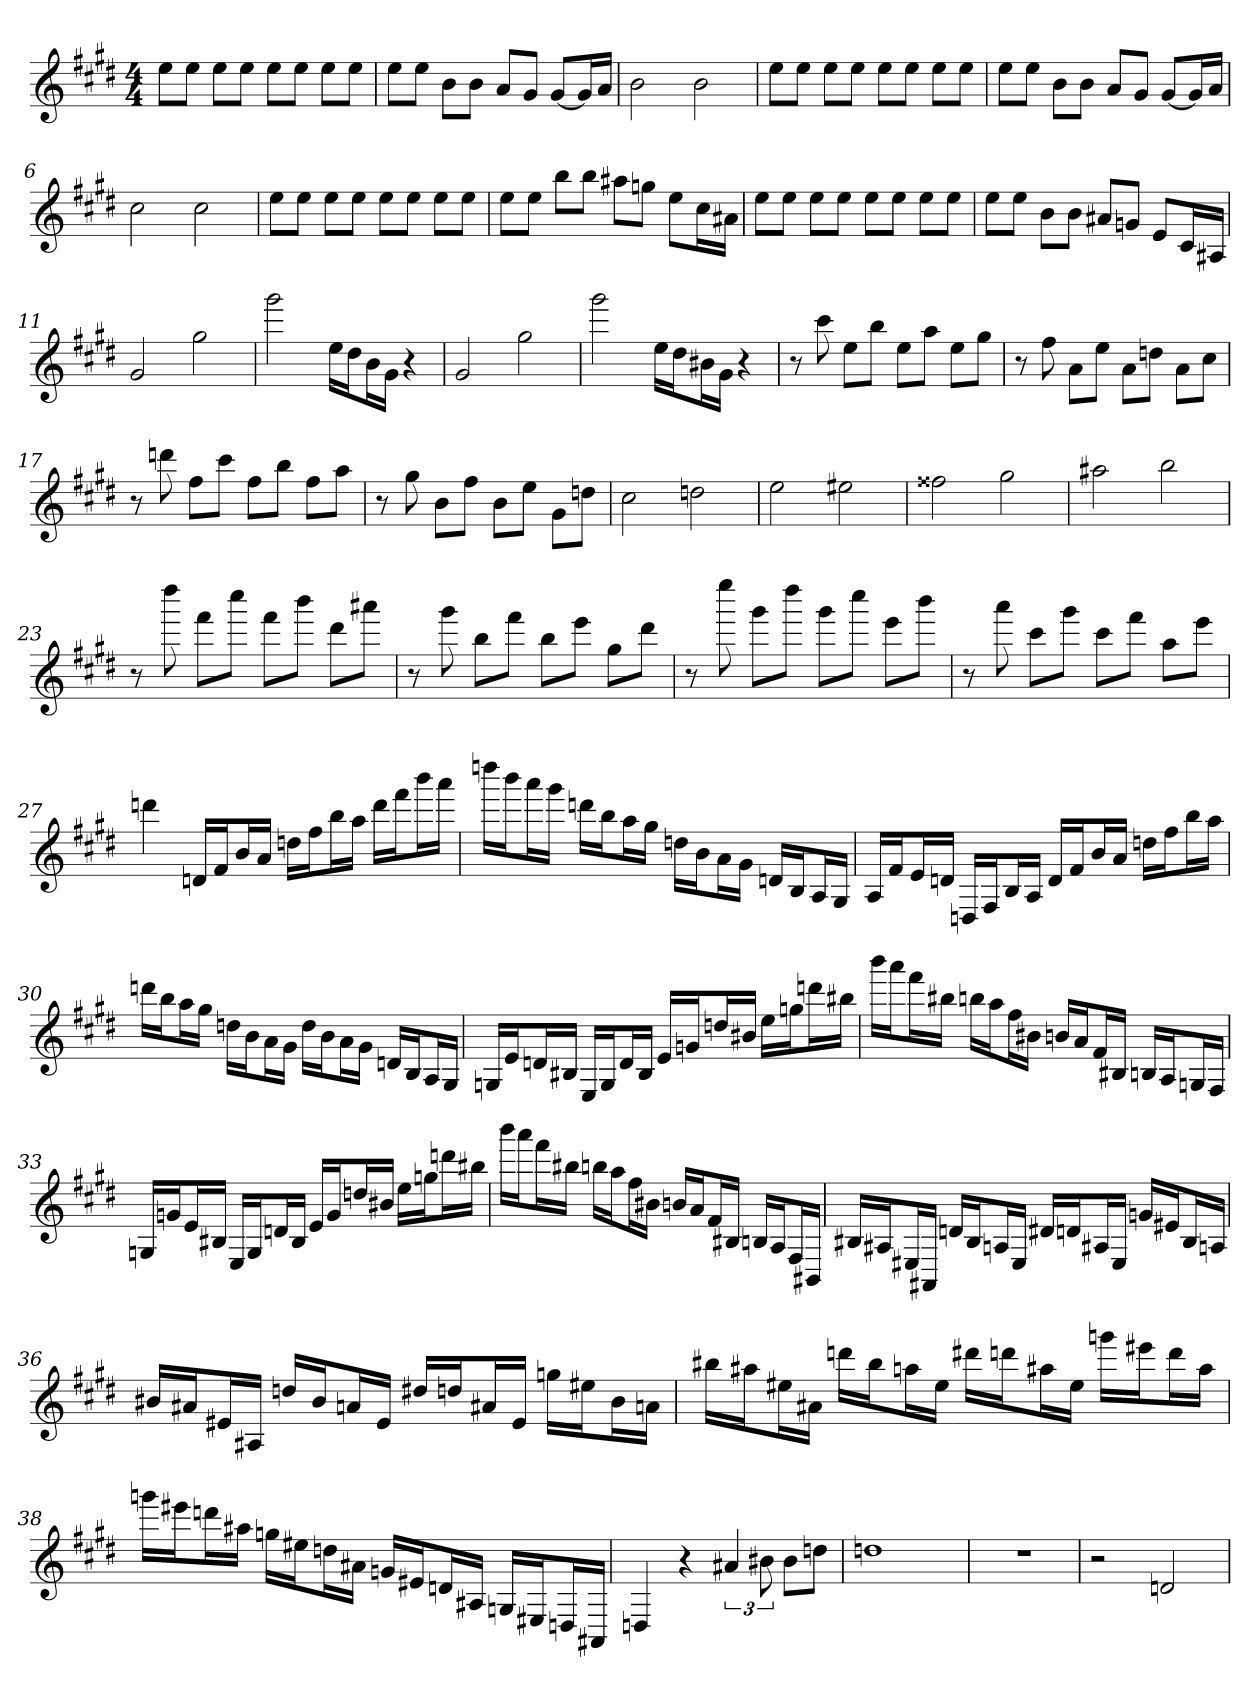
**kern
*part1
*staff1
*clefG2
*k[f#c#g#d#]
*E:
*M4/4
=1
8ee\L
8ee\J
8ee\L
8ee\J
8ee\L
8ee\J
8ee\L
8ee\J
=2
8ee\L
8ee\J
8b\L
8b\J
8a/L
8g#/J
[8g#/L
16g#/L]
16a/JJ
=3
2b
2b
=4
8ee\L
8ee\J
8ee\L
8ee\J
8ee\L
8ee\J
8ee\L
8ee\J
=5
8ee\L
8ee\J
8b\L
8b\J
8a/L
8g#/J
[8g#/L
16g#/L]
16a/JJ
=6
2cc#
2cc#
=7
8ee\L
8ee\J
8ee\L
8ee\J
8ee\L
8ee\J
8ee\L
8ee\J
=8
8ee\L
8ee\J
8bb\L
8bb\J
8aa#X\L
8ggn\J
8ee\L
16cc#\L
16a#X\JJ
=9
8ee\L
8ee\J
8ee\L
8ee\J
8ee\L
8ee\J
8ee\L
8ee\J
=10
8ee\L
8ee\J
8b\L
8b\J
8a#X/L
8gn/J
8e/L
16c#/L
16A#X/JJ
=11
2g#
2gg#
=12
2ggg#
16ee\LL
16dd#\J
16b\L
16g#\JJ
4r
=13
2g#
2gg#
=14
2ggg#
16ee\LL
16dd#\J
16b#X\L
16g#\JJ
4r
=15
8r
8ccc#
8ee\L
8bb\J
8ee\L
8aa\J
8ee\L
8gg#\J
=16
8r
8ff#
8a\L
8ee\J
8a\L
8ddn\J
8a\L
8cc#\J
=17
8r
8dddn
8ff#\L
8ccc#\J
8ff#\L
8bb\J
8ff#\L
8aa\J
=18
8r
8gg#
8b\L
8ff#\J
8b\L
8ee\J
8g#\L
8ddn\J
=19
2cc#
2ddn
=20
2ee
2ee#X
=21
2ff##X
2gg#
=22
2aa#X
2bb
=23
8r
8dddd#
8fff#\L
8cccc#\J
8fff#\L
8bbb\J
8ddd#\L
8aaa#X\J
=24
8r
8ggg#
8bb\L
8fff#\J
8bb\L
8eee\J
8gg#\L
8ddd#\J
=25
8r
8eeee
8ggg#\L
8dddd#\J
8ggg#\L
8cccc#\J
8eee\L
8bbb\J
=26
8r
8aaa
8ccc#\L
8ggg#\J
8ccc#\L
8fff#\J
8aa\L
8eee\J
=27
4dddn
16dn/LL
16f#/J
16b/L
16a/JJ
16ddn\LL
16ff#\J
16bb\L
16aa\JJ
16ddd\LL
16fff#\J
16bbb\L
16aaa\JJ
=28
16ddddn\LL
16bbb\J
16aaa\L
16ggg#\JJ
16dddn\LL
16bb\J
16aa\L
16gg#\JJ
16ddn\LL
16b\J
16a\L
16g#\JJ
16dn/LL
16B/J
16A/L
16G#/JJ
=29
16A/LL
16f#/J
16e/L
16dn/JJ
16Dn/LL
16F#/J
16B/L
16A/JJ
16d/LL
16f#/J
16b/L
16a/JJ
16ddn\LL
16ff#\J
16bb\L
16aa\JJ
=30
16dddn\LL
16bb\J
16aa\L
16gg#\JJ
16ddn\LL
16b\J
16a\L
16g#\JJ
16dd\LL
16b\J
16a\L
16g#\JJ
16dn/LL
16B/J
16A/L
16G#/JJ
=31
16Gn/LL
16e/J
16dn/L
16B#X/JJ
16E/LL
16G/J
16d/L
16B#/JJ
16e/LL
16gn/J
16ddn/L
16b#X/JJ
16ee\LL
16ggn\J
16dddn\L
16bb#X\JJ
=32
16bbb\LL
16aaa\J
16fff#\L
16bb#X\JJ
16bbn\LL
16aa\J
16ff#\L
16b#X\JJ
16bn/LL
16a/J
16f#/L
16B#X/JJ
16Bn/LL
16A/J
16Gn/L
16F#/JJ
=33
16Gn/LL
16gn/J
16e/L
16B#X/JJ
16E/LL
16G/J
16dn/L
16B#/JJ
16e/LL
16g/J
16ddn/L
16b#X/JJ
16ee\LL
16ggn\J
16dddn\L
16bb#X\JJ
=34
16bbb\LL
16aaa\J
16fff#\L
16bb#X\JJ
16bbn\LL
16aa\J
16ff#\L
16b#X\JJ
16bn/LL
16a/J
16f#/L
16B#X/JJ
16Bn/LL
16A/J
16F#/L
16BB#X/JJ
=35
16B#X/LL
16A#X/J
16E#X/L
16AA#X/JJ
16dn/LL
16B#/J
16An/L
16E#/JJ
16d#X/LL
16dn/J
16A#X/L
16E#/JJ
16gn/LL
16e#X/J
16B#/L
16An/JJ
=36
16b#X/LL
16a#X/J
16e#X/L
16A#X/JJ
16ddn/LL
16b#/J
16an/L
16e#/JJ
16dd#X/LL
16ddn/J
16a#X/L
16e#/JJ
16ggn\LL
16ee#X\J
16b#\L
16an\JJ
=37
16bb#X\LL
16aa#X\J
16ee#X\L
16a#X\JJ
16dddn\LL
16bb#\J
16aan\L
16ee#\JJ
16ddd#X\LL
16dddn\J
16aa#X\L
16ee#\JJ
16gggn\LL
16eee#X\J
16ddd\L
16aa#\JJ
=38
16gggn\LL
16eee#X\J
16dddn\L
16aa#X\JJ
16ggn\LL
16ee#X\J
16ddn\L
16a#X\JJ
16gn/LL
16e#X/J
16dn/L
16A#X/JJ
16Gn/LL
16E#X/J
16Dn/L
16AA#X/JJ
=39
4Dn
4r
6a#X
12b#X
8b#\L
8ddn\J
=40
1ddn
=41
1r
=42
2r
2dn
=
*-
